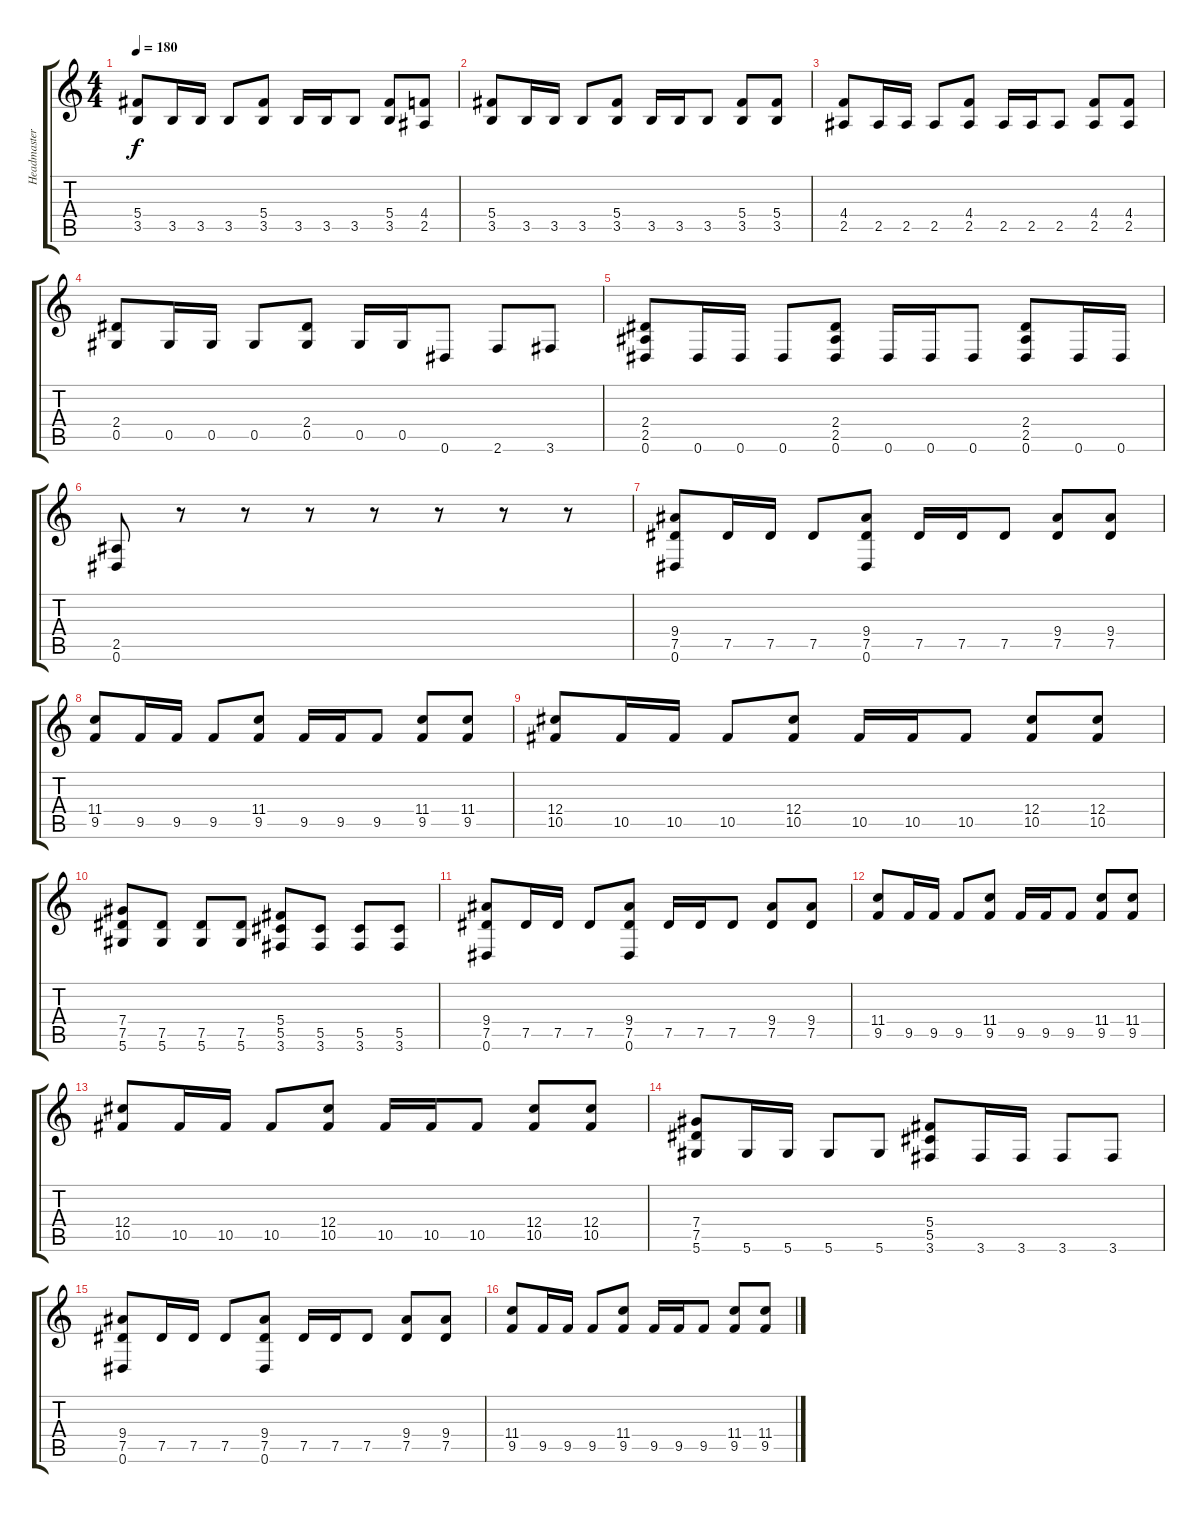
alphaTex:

\track ("Headmaster" "Headmaster") {instrument distortionguitar}
\staff {score tabs}
\tuning (Eb4 Bb3 Gb3 Db3 Ab2 Eb2) {hide}
\ts (4 4)
\tempo 180
\clef g2
\ks c
(5.4 3.5).8{dy f} 3.5.16 3.5.16 3.5.8 (5.4 3.5).8 3.5.16 3.5.16 3.5.8 (5.4 3.5).8 (4.4 2.5).8 |
(5.4 3.5).8 3.5.16 3.5.16 3.5.8 (5.4 3.5).8 3.5.16 3.5.16 3.5.8 (5.4 3.5).8 (5.4 3.5).8 |
(4.4 2.5).8 2.5.16 2.5.16 2.5.8 (4.4 2.5).8 2.5.16 2.5.16 2.5.8 (4.4 2.5).8 (4.4 2.5).8 |
(2.4 0.5).8 0.5.16 0.5.16 0.5.8 (2.4 0.5).8 0.5.16 0.5.16 0.6.8 2.6.8 3.6.8 |
(2.4 2.5 0.6).8 0.6.16 0.6.16 0.6.8 (2.4 2.5 0.6).8 0.6.16 0.6.16 0.6.8 (2.4 2.5 0.6).8 0.6.16 0.6.16 |
(2.5 0.6).8 r.8 r.8 r.8 r.8 r.8 r.8 r.8 |
(9.4 7.5 0.6).8 7.5.16 7.5.16 7.5.8 (9.4 7.5 0.6).8 7.5.16 7.5.16 7.5.8 (9.4 7.5).8 (9.4 7.5).8 |
(11.4 9.5).8 9.5.16 9.5.16 9.5.8 (11.4 9.5).8 9.5.16 9.5.16 9.5.8 (11.4 9.5).8 (11.4 9.5).8 |
(12.4 10.5).8 10.5.16 10.5.16 10.5.8 (12.4 10.5).8 10.5.16 10.5.16 10.5.8 (12.4 10.5).8 (12.4 10.5).8 |
(7.4 7.5 5.6).8 (7.5 5.6).8 (7.5 5.6).8 (7.5 5.6).8 (5.4 5.5 3.6).8 (5.5 3.6).8 (5.5 3.6).8 (5.5 3.6).8 |
(9.4 7.5 0.6).8 7.5.16 7.5.16 7.5.8 (9.4 7.5 0.6).8 7.5.16 7.5.16 7.5.8 (9.4 7.5).8 (9.4 7.5).8 |
(11.4 9.5).8 9.5.16 9.5.16 9.5.8 (11.4 9.5).8 9.5.16 9.5.16 9.5.8 (11.4 9.5).8 (11.4 9.5).8 |
(12.4 10.5).8 10.5.16 10.5.16 10.5.8 (12.4 10.5).8 10.5.16 10.5.16 10.5.8 (12.4 10.5).8 (12.4 10.5).8 |
(7.4 7.5 5.6).8 5.6.16 5.6.16 5.6.8 5.6.8 (5.4 5.5 3.6).8 3.6.16 3.6.16 3.6.8 3.6.8 |
(9.4 7.5 0.6).8 7.5.16 7.5.16 7.5.8 (9.4 7.5 0.6).8 7.5.16 7.5.16 7.5.8 (9.4 7.5).8 (9.4 7.5).8 |
(11.4 9.5).8 9.5.16 9.5.16 9.5.8 (11.4 9.5).8 9.5.16 9.5.16 9.5.8 (11.4 9.5).8 (11.4 9.5).8
